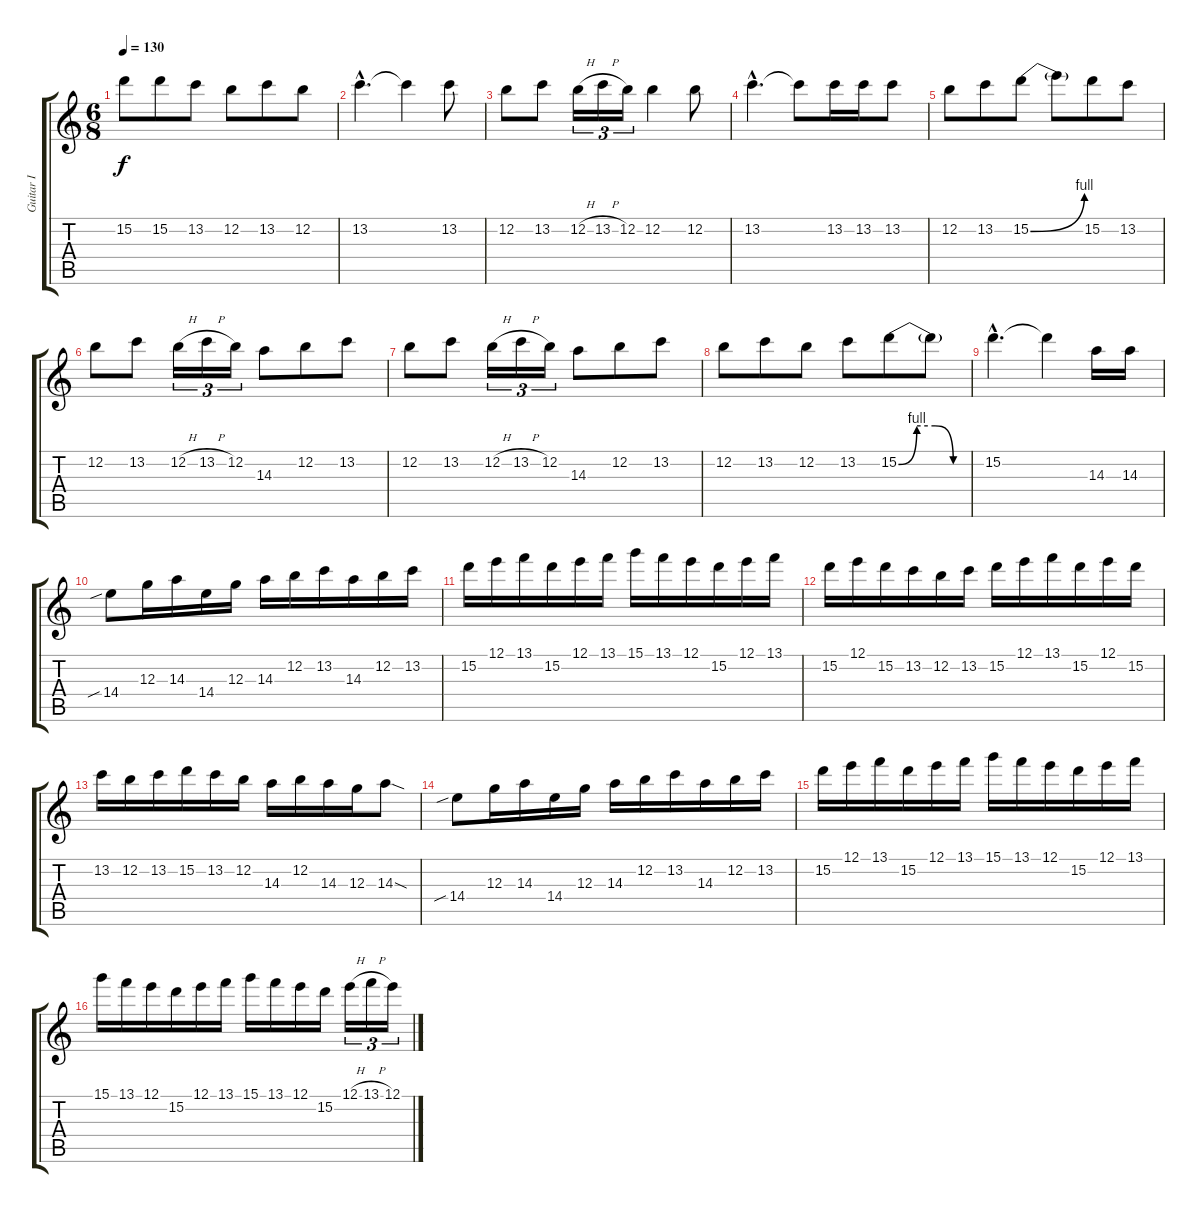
\track ("Guitar I" "Guitar I") {instrument overdrivenguitar}
\staff {score tabs}
\tuning (E4 B3 G3 D3 A2 E2) {hide}
\ts (6 8)
\tempo 130
\clef g2
\ks c
15.2{t}.8{dy f} 15.2.8 13.2.8 12.2.8 13.2.8 12.2.8 |
13.2{hac}.4{d} 13.2{t}.4 13.2.8 |
12.2.8 13.2.8 12.2{h}.16{tu (3 2)} 13.2{h}.16{tu (3 2)} 12.2.16{tu (3 2)} 12.2.4 12.2.8 |
13.2{hac}.4{d} 13.2{t}.8 13.2.16 13.2.16 13.2.8 |
12.2.8 13.2.8 15.2{be (bend 0 0 60 4)}.8 15.2{t}.8 15.2.8 13.2.8 |
12.2.8 13.2.8 12.2{h}.16{tu (3 2)} 13.2{h}.16{tu (3 2)} 12.2.16{tu (3 2)} 14.3.8 12.2.8 13.2.8 |
12.2.8 13.2.8 12.2{h}.16{tu (3 2)} 13.2{h}.16{tu (3 2)} 12.2.16{tu (3 2)} 14.3.8 12.2.8 13.2.8 |
12.2.8 13.2.8 12.2.8 13.2.8 15.2{be (custom 0 0 15 4 30 4 45 0 60 0)}.8 15.2{t}.8 |
15.2{hac}.4{d} 15.2{t}.4 14.3.16 14.3.16 |
14.4{sib}.8 12.3.16 14.3.16 14.4.16 12.3.16 14.3.16 12.2.16 13.2.16 14.3.16 12.2.16 13.2.16 |
15.2.16 12.1.16 13.1.16 15.2.16 12.1.16 13.1.16 15.1.16 13.1.16 12.1.16 15.2.16 12.1.16 13.1.16 |
15.2.16 12.1.16 15.2.16 13.2.16 12.2.16 13.2.16 15.2.16 12.1.16 13.1.16 15.2.16 12.1.16 15.2.16 |
13.2.16 12.2.16 13.2.16 15.2.16 13.2.16 12.2.16 14.3.16 12.2.16 14.3.16 12.3.16 14.3{sod}.8 |
14.4{sib}.8 12.3.16 14.3.16 14.4.16 12.3.16 14.3.16 12.2.16 13.2.16 14.3.16 12.2.16 13.2.16 |
15.2.16 12.1.16 13.1.16 15.2.16 12.1.16 13.1.16 15.1.16 13.1.16 12.1.16 15.2.16 12.1.16 13.1.16 |
15.1.16 13.1.16 12.1.16 15.2.16 12.1.16 13.1.16 15.1.16 13.1.16 12.1.16 15.2.16 12.1{h}.16{tu (3 2)} 13.1{h}.16{tu (3 2)} 12.1.16{tu (3 2)}
